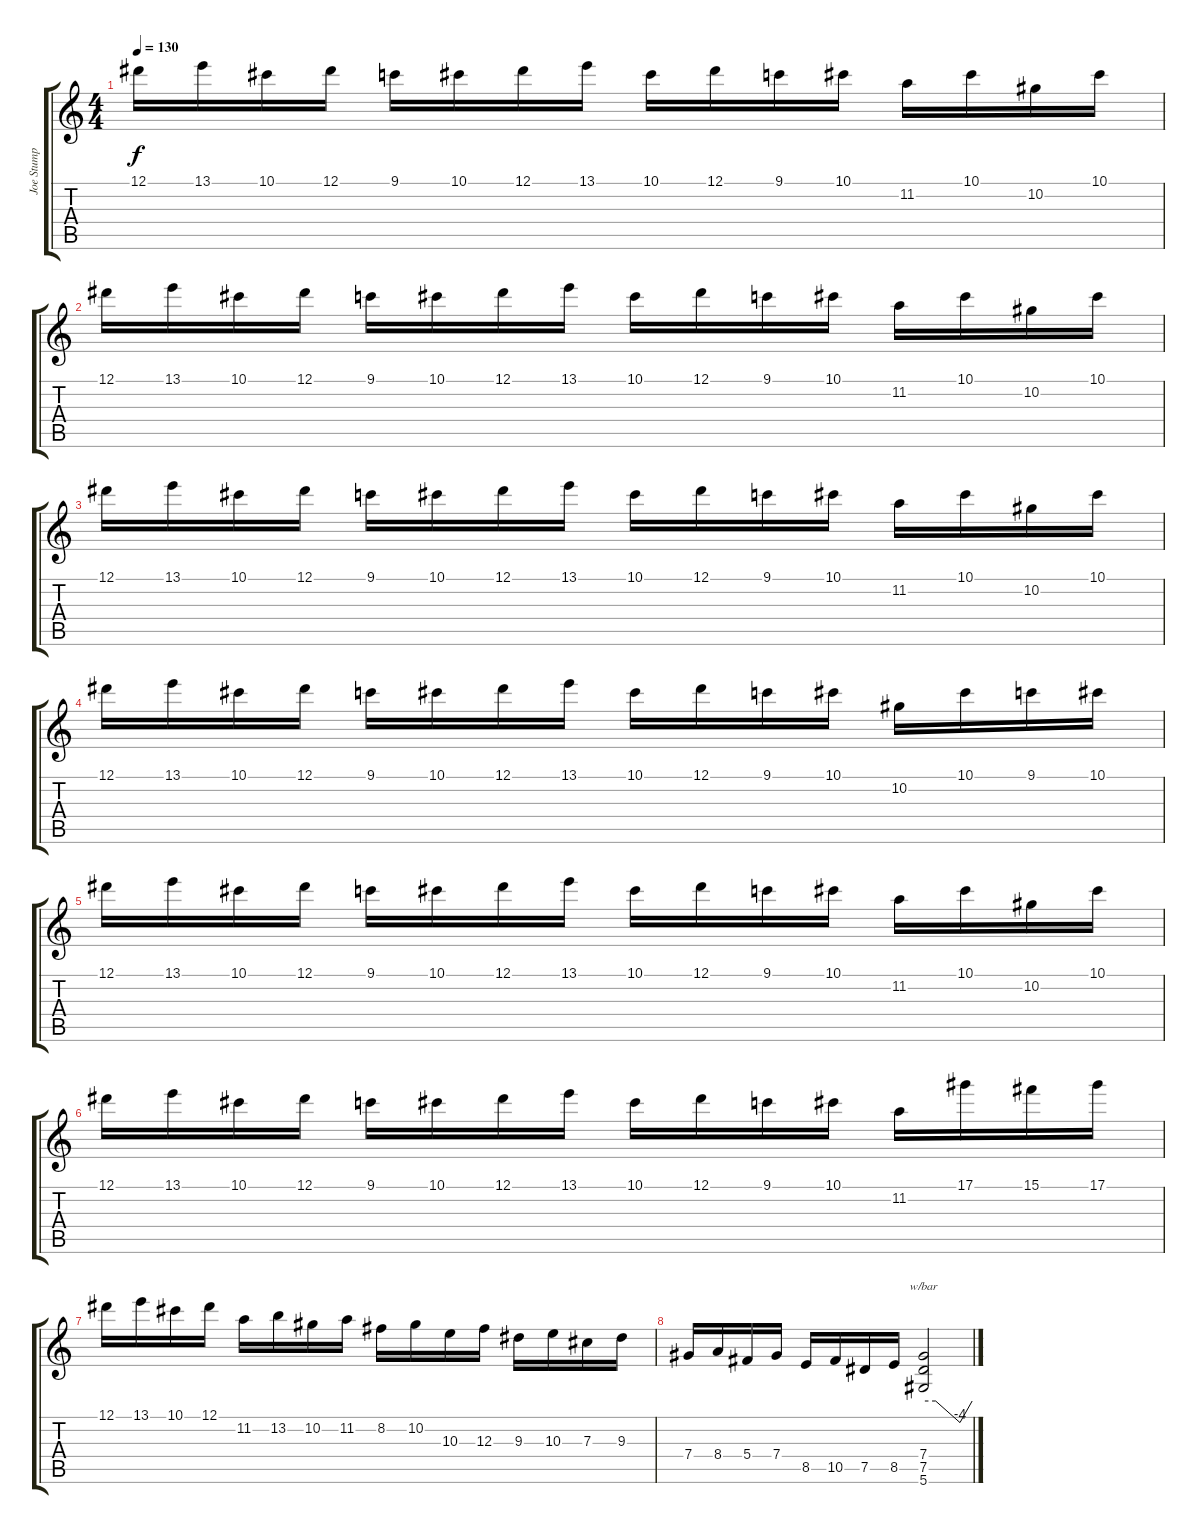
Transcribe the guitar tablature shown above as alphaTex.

\track ("Joe Stump" "Joe Stump") {instrument distortionguitar}
\staff {score tabs}
\tuning (Eb4 Bb3 Gb3 Db3 Ab2 Eb2) {hide}
\ts (4 4)
\tempo 130
\clef g2
\ks c
12.1.16{dy f} 13.1.16 10.1.16 12.1.16 9.1.16 10.1.16 12.1.16 13.1.16 10.1.16 12.1.16 9.1.16 10.1.16 11.2.16 10.1.16 10.2.16 10.1.16 |
12.1.16 13.1.16 10.1.16 12.1.16 9.1.16 10.1.16 12.1.16 13.1.16 10.1.16 12.1.16 9.1.16 10.1.16 11.2.16 10.1.16 10.2.16 10.1.16 |
12.1.16 13.1.16 10.1.16 12.1.16 9.1.16 10.1.16 12.1.16 13.1.16 10.1.16 12.1.16 9.1.16 10.1.16 11.2.16 10.1.16 10.2.16 10.1.16 |
12.1.16 13.1.16 10.1.16 12.1.16 9.1.16 10.1.16 12.1.16 13.1.16 10.1.16 12.1.16 9.1.16 10.1.16 10.2.16 10.1.16 9.1.16 10.1.16 |
12.1.16 13.1.16 10.1.16 12.1.16 9.1.16 10.1.16 12.1.16 13.1.16 10.1.16 12.1.16 9.1.16 10.1.16 11.2.16 10.1.16 10.2.16 10.1.16 |
12.1.16 13.1.16 10.1.16 12.1.16 9.1.16 10.1.16 12.1.16 13.1.16 10.1.16 12.1.16 9.1.16 10.1.16 11.2.16 17.1.16 15.1.16 17.1.16 |
12.1.16 13.1.16 10.1.16 12.1.16 11.2.16 13.2.16 10.2.16 11.2.16 8.2.16 10.2.16 10.3.16 12.3.16 9.3.16 10.3.16 7.3.16 9.3.16 |
7.4.16 8.4.16 5.4.16 7.4.16 8.5.16 10.5.16 7.5.16 8.5.16 (7.4 7.5 5.6).2{tbe (custom default 0 0 15 0 45 -16 60 0)}
